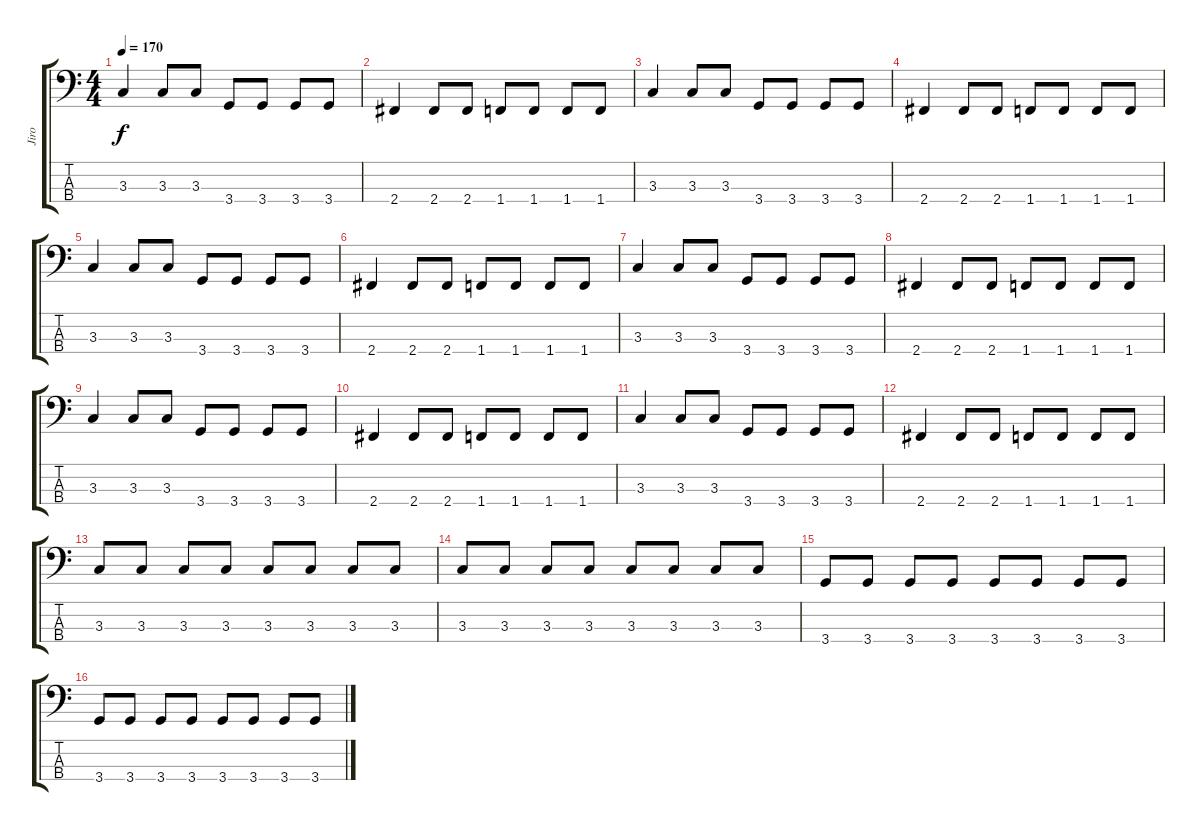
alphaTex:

\track ("Jiro" "Jiro") {instrument electricbasspick}
\staff {score tabs}
\tuning (G2 D2 A1 E1) {hide}
\ts (4 4)
\tempo 170
\clef f4
\ks c
3.3.4{dy f instrument electricbasspick} 3.3.8 3.3.8 3.4.8 3.4.8 3.4.8 3.4.8 |
2.4.4 2.4.8 2.4.8 1.4.8 1.4.8 1.4.8 1.4.8 |
3.3.4 3.3.8 3.3.8 3.4.8 3.4.8 3.4.8 3.4.8 |
2.4.4 2.4.8 2.4.8 1.4.8 1.4.8 1.4.8 1.4.8 |
3.3.4 3.3.8 3.3.8 3.4.8 3.4.8 3.4.8 3.4.8 |
2.4.4 2.4.8 2.4.8 1.4.8 1.4.8 1.4.8 1.4.8 |
3.3.4 3.3.8 3.3.8 3.4.8 3.4.8 3.4.8 3.4.8 |
2.4.4 2.4.8 2.4.8 1.4.8 1.4.8 1.4.8 1.4.8 |
3.3.4 3.3.8 3.3.8 3.4.8 3.4.8 3.4.8 3.4.8 |
2.4.4 2.4.8 2.4.8 1.4.8 1.4.8 1.4.8 1.4.8 |
3.3.4 3.3.8 3.3.8 3.4.8 3.4.8 3.4.8 3.4.8 |
2.4.4 2.4.8 2.4.8 1.4.8 1.4.8 1.4.8 1.4.8 |
3.3.8 3.3.8 3.3.8 3.3.8 3.3.8 3.3.8 3.3.8 3.3.8 |
3.3.8 3.3.8 3.3.8 3.3.8 3.3.8 3.3.8 3.3.8 3.3.8 |
3.4.8 3.4.8 3.4.8 3.4.8 3.4.8 3.4.8 3.4.8 3.4.8 |
3.4.8 3.4.8 3.4.8 3.4.8 3.4.8 3.4.8 3.4.8 3.4.8
